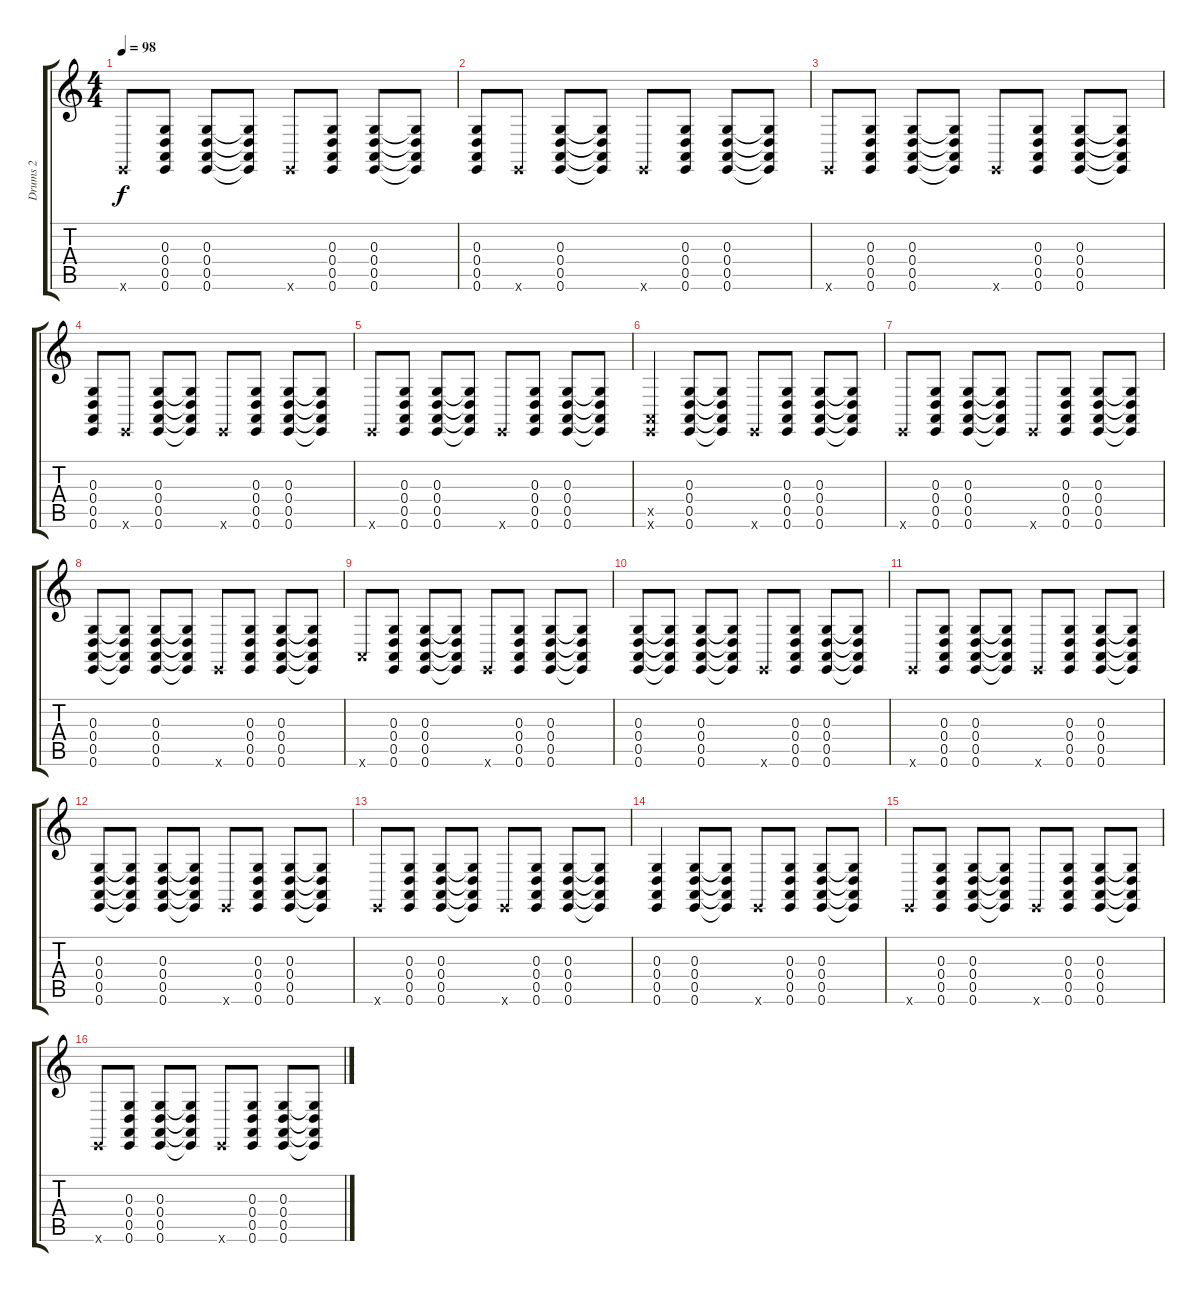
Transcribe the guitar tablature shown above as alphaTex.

\track ("Drums 2" "Drums 2") {instrument melodictom}
\staff {score tabs}
\tuning (E4 B3 G3 D3 A2 E2) {hide}
\ts (4 4)
\tempo 98
\clef g2
\ks c
0.6{x}.8{dy f volume 1} (0.3 0.4 0.5 0.6).8 (0.3 0.4 0.5 0.6).8 (0.3{t} 0.4{t} 0.5{t} 0.6{t}).8 0.6{x}.8 (0.3 0.4 0.5 0.6).8 (0.3 0.4 0.5 0.6).8 (0.3{t} 0.4{t} 0.5{t} 0.6{t}).8 |
(0.3 0.4 0.5 0.6).8{volume 4} 0.6{x}.8 (0.3 0.4 0.5 0.6).8 (0.3{t} 0.4{t} 0.5{t} 0.6{t}).8 0.6{x}.8 (0.3 0.4 0.5 0.6).8 (0.3 0.4 0.5 0.6).8 (0.3{t} 0.4{t} 0.5{t} 0.6{t}).8 |
0.6{x}.8{volume 7} (0.3 0.4 0.5 0.6).8 (0.3 0.4 0.5 0.6).8 (0.3{t} 0.4{t} 0.5{t} 0.6{t}).8 0.6{x}.8 (0.3 0.4 0.5 0.6).8 (0.3 0.4 0.5 0.6).8 (0.3{t} 0.4{t} 0.5{t} 0.6{t}).8 |
(0.3 0.4 0.5 0.6).8{volume 10} 0.6{x}.8 (0.3 0.4 0.5 0.6).8 (0.3{t} 0.4{t} 0.5{t} 0.6{t}).8 0.6{x}.8 (0.3 0.4 0.5 0.6).8 (0.3 0.4 0.5 0.6).8 (0.3{t} 0.4{t} 0.5{t} 0.6{t}).8 |
0.6{x}.8{volume 13} (0.3 0.4 0.5 0.6).8 (0.3 0.4 0.5 0.6).8 (0.3{t} 0.4{t} 0.5{t} 0.6{t}).8 0.6{x}.8 (0.3 0.4 0.5 0.6).8 (0.3 0.4 0.5 0.6).8 (0.3{t} 0.4{t} 0.5{t} 0.6{t}).8 |
(0.5{x} 0.6{x}).4{volume 16} (0.3 0.4 0.5 0.6).8 (0.3{t} 0.4{t} 0.5{t} 0.6{t}).8 0.6{x}.8 (0.3 0.4 0.5 0.6).8 (0.3 0.4 0.5 0.6).8 (0.3{t} 0.4{t} 0.5{t} 0.6{t}).8 |
0.6{x}.8 (0.3 0.4 0.5 0.6).8 (0.3 0.4 0.5 0.6).8 (0.3{t} 0.4{t} 0.5{t} 0.6{t}).8 0.6{x}.8 (0.3 0.4 0.5 0.6).8 (0.3 0.4 0.5 0.6).8 (0.3{t} 0.4{t} 0.5{t} 0.6{t}).8 |
(0.3 0.4 0.5 0.6).8 (0.3{t} 0.4{t} 0.5{t} 0.6{t}).8 (0.3 0.4 0.5 0.6).8 (0.3{t} 0.4{t} 0.5{t} 0.6{t}).8 0.6{x}.8 (0.3 0.4 0.5 0.6).8 (0.3 0.4 0.5 0.6).8 (0.3{t} 0.4{t} 0.5{t} 0.6{t}).8 |
5.6{x}.8 (0.3 0.4 0.5 0.6).8 (0.3 0.4 0.5 0.6).8 (0.3{t} 0.4{t} 0.5{t} 0.6{t}).8 0.6{x}.8 (0.3 0.4 0.5 0.6).8 (0.3 0.4 0.5 0.6).8 (0.3{t} 0.4{t} 0.5{t} 0.6{t}).8 |
(0.3 0.4 0.5 0.6).8 (0.3{t} 0.4{t} 0.5{t} 0.6{t}).8 (0.3 0.4 0.5 0.6).8 (0.3{t} 0.4{t} 0.5{t} 0.6{t}).8 0.6{x}.8 (0.3 0.4 0.5 0.6).8 (0.3 0.4 0.5 0.6).8 (0.3{t} 0.4{t} 0.5{t} 0.6{t}).8 |
0.6{x}.8 (0.3 0.4 0.5 0.6).8 (0.3 0.4 0.5 0.6).8 (0.3{t} 0.4{t} 0.5{t} 0.6{t}).8 0.6{x}.8 (0.3 0.4 0.5 0.6).8 (0.3 0.4 0.5 0.6).8 (0.3{t} 0.4{t} 0.5{t} 0.6{t}).8 |
(0.3 0.4 0.5 0.6).8 (0.3{t} 0.4{t} 0.5{t} 0.6{t}).8 (0.3 0.4 0.5 0.6).8 (0.3{t} 0.4{t} 0.5{t} 0.6{t}).8 0.6{x}.8 (0.3 0.4 0.5 0.6).8 (0.3 0.4 0.5 0.6).8 (0.3{t} 0.4{t} 0.5{t} 0.6{t}).8 |
0.6{x}.8 (0.3 0.4 0.5 0.6).8 (0.3 0.4 0.5 0.6).8 (0.3{t} 0.4{t} 0.5{t} 0.6{t}).8 0.6{x}.8 (0.3 0.4 0.5 0.6).8 (0.3 0.4 0.5 0.6).8 (0.3{t} 0.4{t} 0.5{t} 0.6{t}).8 |
(0.3 0.4 0.5 0.6).4 (0.3 0.4 0.5 0.6).8 (0.3{t} 0.4{t} 0.5{t} 0.6{t}).8 0.6{x}.8 (0.3 0.4 0.5 0.6).8 (0.3 0.4 0.5 0.6).8 (0.3{t} 0.4{t} 0.5{t} 0.6{t}).8 |
0.6{x}.8 (0.3 0.4 0.5 0.6).8 (0.3 0.4 0.5 0.6).8 (0.3{t} 0.4{t} 0.5{t} 0.6{t}).8 0.6{x}.8 (0.3 0.4 0.5 0.6).8 (0.3 0.4 0.5 0.6).8 (0.3{t} 0.4{t} 0.5{t} 0.6{t}).8 |
0.6{x}.8 (0.3 0.4 0.5 0.6).8 (0.3 0.4 0.5 0.6).8 (0.3{t} 0.4{t} 0.5{t} 0.6{t}).8 0.6{x}.8 (0.3 0.4 0.5 0.6).8 (0.3 0.4 0.5 0.6).8 (0.3{t} 0.4{t} 0.5{t} 0.6{t}).8
